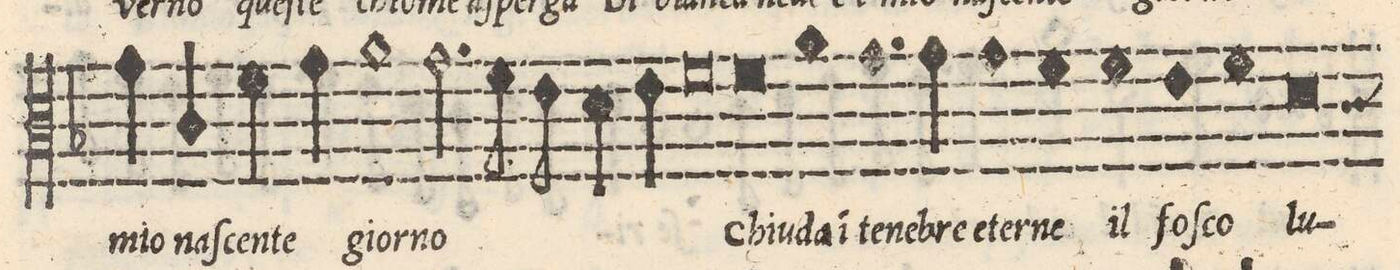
**kern	**text
*I"ALTO	*
*clefC3	*
*k[b-]	*
*met(C|)	*
*M2/1	*
4g\	mio
4c/	na-
4f\	-ſcen-
4g\	-te
1a\	gior-
=14-	=14-
2.g\	-no
8f\	.
8e\	.
4d\	.
4e\	.
=15-	=15-
0f	.
=16-	=16-
*M3/1	*
*col	*
0f	chiu-
1a	da i
=17-	=17-
1.g	te-
2g\	-ne-
1g	bre e-
=18-	=18-
1f	-ter-
1f	ne il
1e	foſ-
=19-	=19-
1f	-co
0d	lu-
*Xcol	*
=20-	=20-
*M2/1	*
*-	*-
